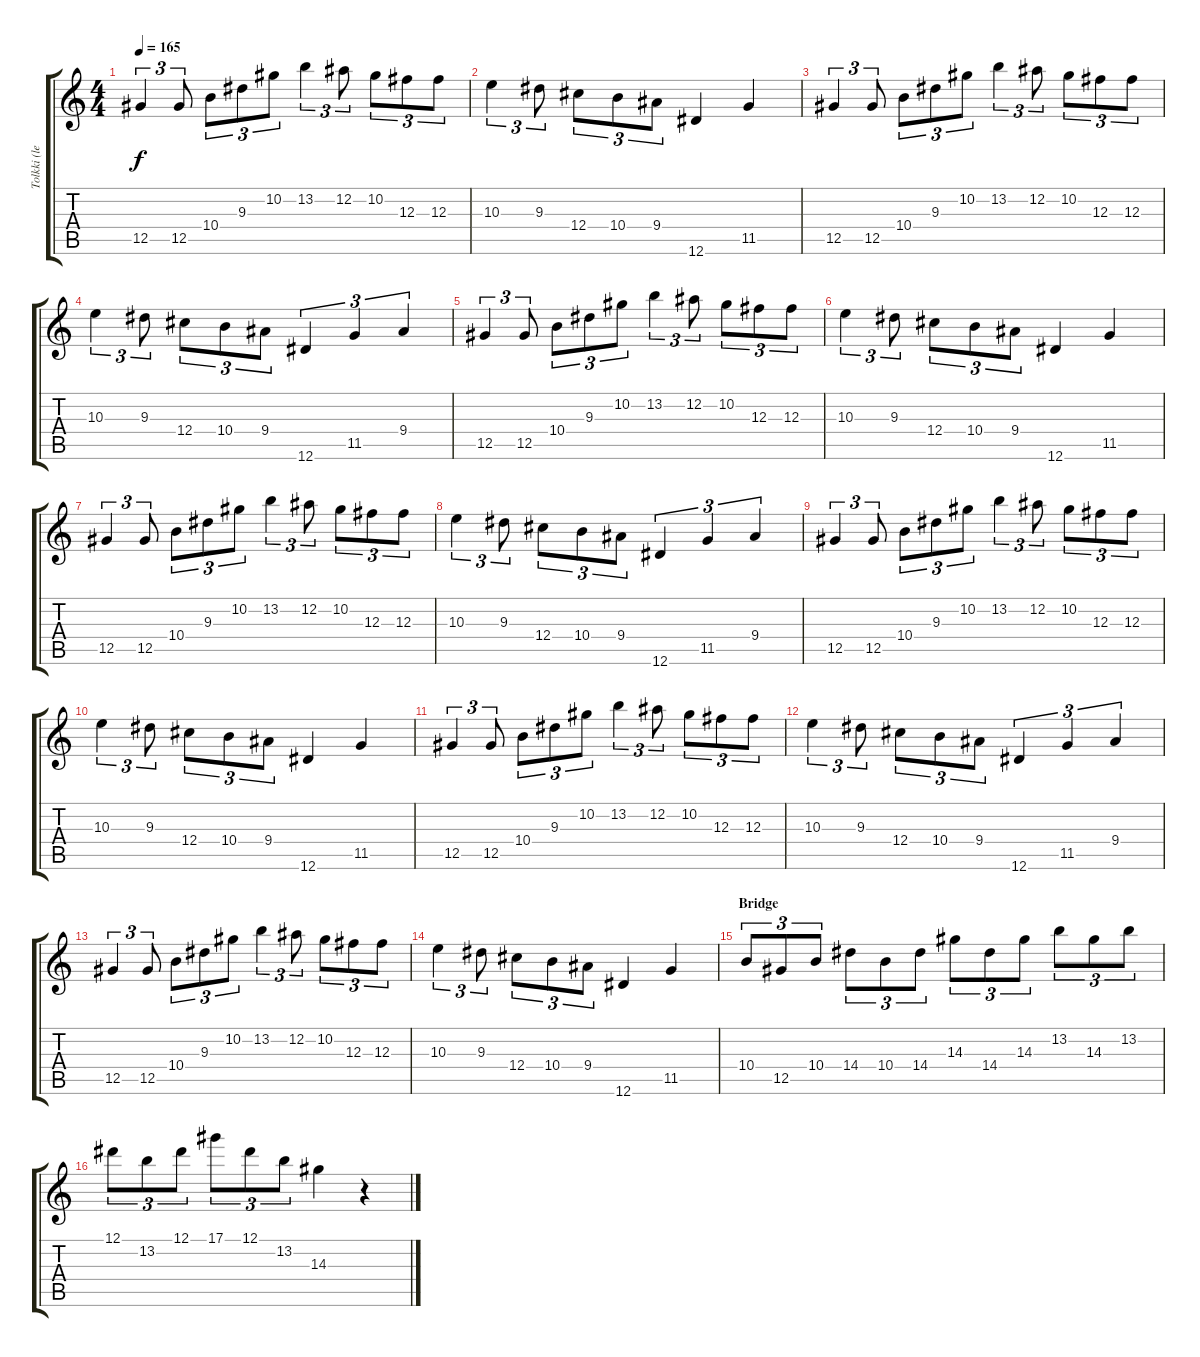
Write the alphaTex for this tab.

\track ("Tolkki (lead)" "Tolkki (le") {instrument overdrivenguitar}
\staff {score tabs}
\tuning (Eb4 Bb3 Gb3 Db3 Ab2 Eb2) {hide}
\ts (4 4)
\tempo 165
\clef g2
\ks c
12.5.4{tu (3 2) dy f} 12.5.8{tu (3 2)} 10.4.8{tu (3 2)} 9.3.8{tu (3 2)} 10.2.8{tu (3 2)} 13.2.4{tu (3 2)} 12.2.8{tu (3 2)} 10.2.8{tu (3 2)} 12.3.8{tu (3 2)} 12.3.8{tu (3 2)} |
10.3.4{tu (3 2)} 9.3.8{tu (3 2)} 12.4.8{tu (3 2)} 10.4.8{tu (3 2)} 9.4.8{tu (3 2)} 12.6.4 11.5.4 |
12.5.4{tu (3 2)} 12.5.8{tu (3 2)} 10.4.8{tu (3 2)} 9.3.8{tu (3 2)} 10.2.8{tu (3 2)} 13.2.4{tu (3 2)} 12.2.8{tu (3 2)} 10.2.8{tu (3 2)} 12.3.8{tu (3 2)} 12.3.8{tu (3 2)} |
10.3.4{tu (3 2)} 9.3.8{tu (3 2)} 12.4.8{tu (3 2)} 10.4.8{tu (3 2)} 9.4.8{tu (3 2)} 12.6.4{tu (3 2)} 11.5.4{tu (3 2)} 9.4.4{tu (3 2)} |
12.5.4{tu (3 2)} 12.5.8{tu (3 2)} 10.4.8{tu (3 2)} 9.3.8{tu (3 2)} 10.2.8{tu (3 2)} 13.2.4{tu (3 2)} 12.2.8{tu (3 2)} 10.2.8{tu (3 2)} 12.3.8{tu (3 2)} 12.3.8{tu (3 2)} |
10.3.4{tu (3 2)} 9.3.8{tu (3 2)} 12.4.8{tu (3 2)} 10.4.8{tu (3 2)} 9.4.8{tu (3 2)} 12.6.4 11.5.4 |
12.5.4{tu (3 2)} 12.5.8{tu (3 2)} 10.4.8{tu (3 2)} 9.3.8{tu (3 2)} 10.2.8{tu (3 2)} 13.2.4{tu (3 2)} 12.2.8{tu (3 2)} 10.2.8{tu (3 2)} 12.3.8{tu (3 2)} 12.3.8{tu (3 2)} |
10.3.4{tu (3 2)} 9.3.8{tu (3 2)} 12.4.8{tu (3 2)} 10.4.8{tu (3 2)} 9.4.8{tu (3 2)} 12.6.4{tu (3 2)} 11.5.4{tu (3 2)} 9.4.4{tu (3 2)} |
12.5.4{tu (3 2)} 12.5.8{tu (3 2)} 10.4.8{tu (3 2)} 9.3.8{tu (3 2)} 10.2.8{tu (3 2)} 13.2.4{tu (3 2)} 12.2.8{tu (3 2)} 10.2.8{tu (3 2)} 12.3.8{tu (3 2)} 12.3.8{tu (3 2)} |
10.3.4{tu (3 2)} 9.3.8{tu (3 2)} 12.4.8{tu (3 2)} 10.4.8{tu (3 2)} 9.4.8{tu (3 2)} 12.6.4 11.5.4 |
12.5.4{tu (3 2)} 12.5.8{tu (3 2)} 10.4.8{tu (3 2)} 9.3.8{tu (3 2)} 10.2.8{tu (3 2)} 13.2.4{tu (3 2)} 12.2.8{tu (3 2)} 10.2.8{tu (3 2)} 12.3.8{tu (3 2)} 12.3.8{tu (3 2)} |
10.3.4{tu (3 2)} 9.3.8{tu (3 2)} 12.4.8{tu (3 2)} 10.4.8{tu (3 2)} 9.4.8{tu (3 2)} 12.6.4{tu (3 2)} 11.5.4{tu (3 2)} 9.4.4{tu (3 2)} |
12.5.4{tu (3 2)} 12.5.8{tu (3 2)} 10.4.8{tu (3 2)} 9.3.8{tu (3 2)} 10.2.8{tu (3 2)} 13.2.4{tu (3 2)} 12.2.8{tu (3 2)} 10.2.8{tu (3 2)} 12.3.8{tu (3 2)} 12.3.8{tu (3 2)} |
10.3.4{tu (3 2)} 9.3.8{tu (3 2)} 12.4.8{tu (3 2)} 10.4.8{tu (3 2)} 9.4.8{tu (3 2)} 12.6.4 11.5.4 |
\section ("" "Bridge")
10.4.8{tu (3 2)} 12.5.8{tu (3 2)} 10.4.8{tu (3 2)} 14.4.8{tu (3 2)} 10.4.8{tu (3 2)} 14.4.8{tu (3 2)} 14.3.8{tu (3 2)} 14.4.8{tu (3 2)} 14.3.8{tu (3 2)} 13.2.8{tu (3 2)} 14.3.8{tu (3 2)} 13.2.8{tu (3 2)} |
12.1.8{tu (3 2)} 13.2.8{tu (3 2)} 12.1.8{tu (3 2)} 17.1.8{tu (3 2)} 12.1.8{tu (3 2)} 13.2.8{tu (3 2)} 14.3.4 r.4
